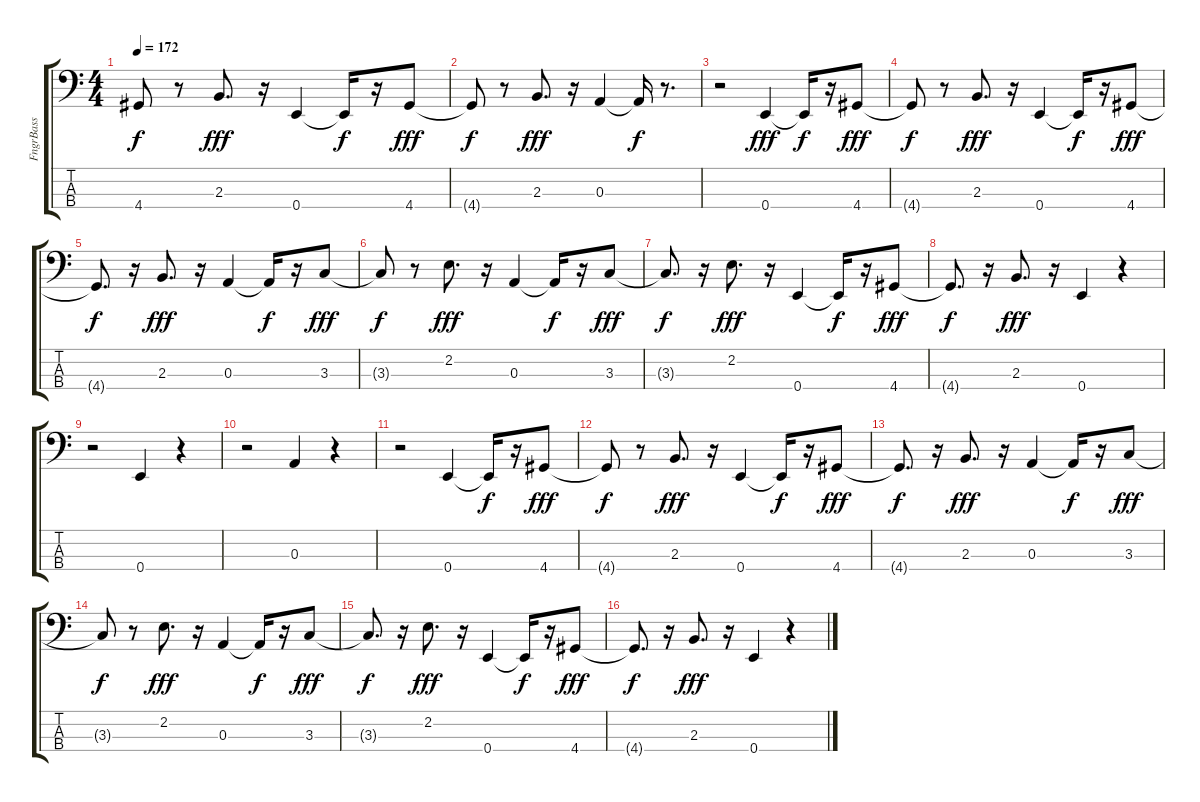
\track ("FngrBass" "FngrBass") {instrument electricbassfinger}
\staff {score tabs}
\tuning (G2 D2 A1 E1) {hide}
\ts (4 4)
\tempo 172
\clef f4
\ks c
4.4{t}.8{dy f} r.8 2.3.8{d dy fff} r.16 0.4.4 0.4{t}.16{dy f} r.16 4.4.8{dy fff} |
4.4{t}.8{dy f} r.8 2.3.8{d dy fff} r.16 0.3.4 0.3{t}.16{dy f} r.8{d} |
r.2 0.4.4{dy fff} 0.4{t}.16{dy f} r.16 4.4.8{dy fff} |
4.4{t}.8{dy f} r.8 2.3.8{d dy fff} r.16 0.4.4 0.4{t}.16{dy f} r.16 4.4.8{dy fff} |
4.4{t}.8{d dy f} r.16 2.3.8{d dy fff} r.16 0.3.4 0.3{t}.16{dy f} r.16 3.3.8{dy fff} |
3.3{t}.8{dy f} r.8 2.2.8{d dy fff} r.16 0.3.4 0.3{t}.16{dy f} r.16 3.3.8{dy fff} |
3.3{t}.8{d dy f} r.16 2.2.8{d dy fff} r.16 0.4.4 0.4{t}.16{dy f} r.16 4.4.8{dy fff} |
4.4{t}.8{d dy f} r.16 2.3.8{d dy fff} r.16 0.4.4 r.4 |
r.2 0.4.4 r.4 |
r.2 0.3.4 r.4 |
r.2 0.4.4 0.4{t}.16{dy f} r.16 4.4.8{dy fff} |
4.4{t}.8{dy f} r.8 2.3.8{d dy fff} r.16 0.4.4 0.4{t}.16{dy f} r.16 4.4.8{dy fff} |
4.4{t}.8{d dy f} r.16 2.3.8{d dy fff} r.16 0.3.4 0.3{t}.16{dy f} r.16 3.3.8{dy fff} |
3.3{t}.8{dy f} r.8 2.2.8{d dy fff} r.16 0.3.4 0.3{t}.16{dy f} r.16 3.3.8{dy fff} |
3.3{t}.8{d dy f} r.16 2.2.8{d dy fff} r.16 0.4.4 0.4{t}.16{dy f} r.16 4.4.8{dy fff} |
4.4{t}.8{d dy f} r.16 2.3.8{d dy fff} r.16 0.4.4 r.4
